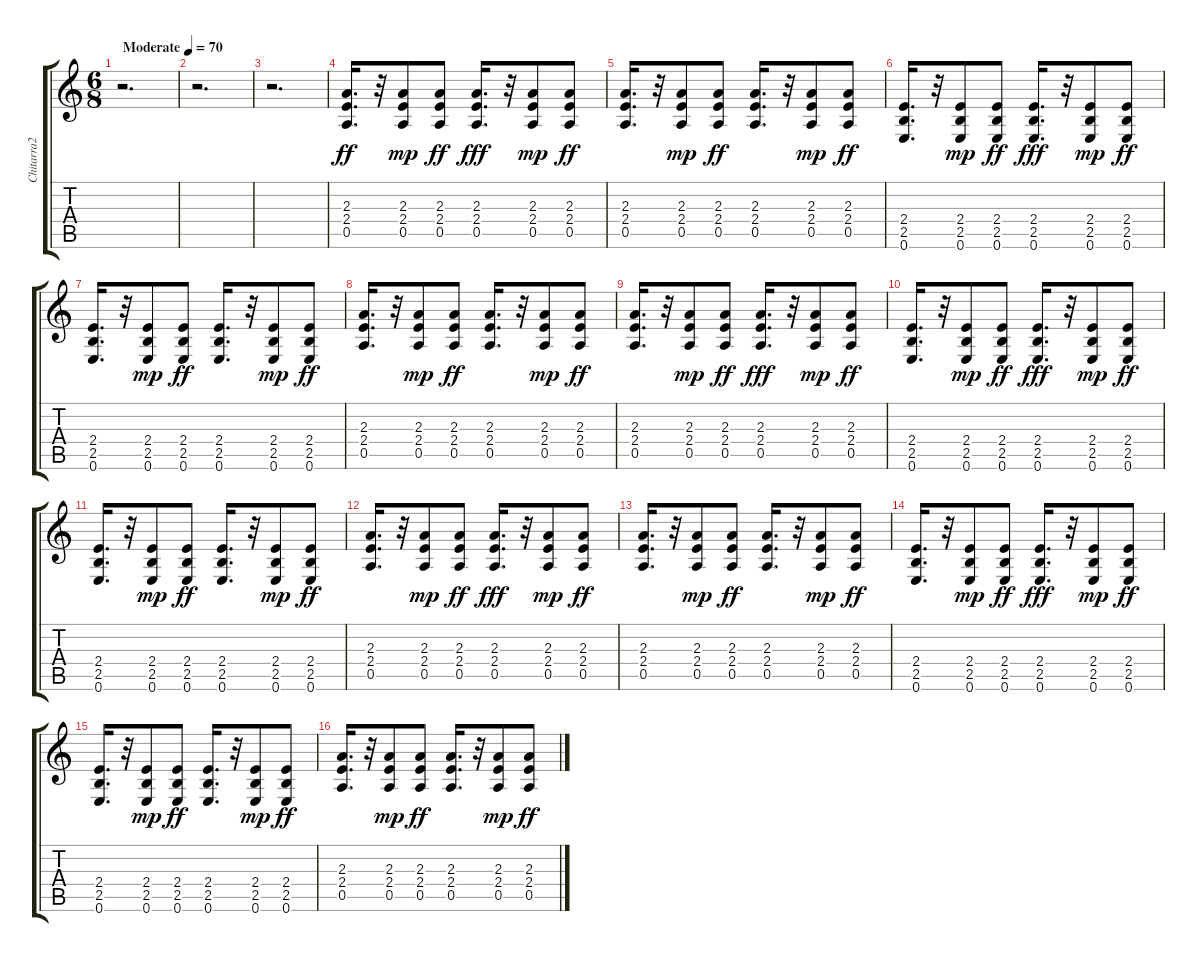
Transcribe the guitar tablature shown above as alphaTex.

\track ("Chitarra2" "Chitarra2") {instrument acousticguitarsteel}
\staff {score tabs}
\tuning (E4 B3 G3 D3 A2 E2) {hide}
\ts (6 8)
\tempo (70 "Moderate")
\clef g2
\ks c
r.2{d dy ff instrument acousticguitarsteel} |
r.2{d} |
r.2{d} |
(2.3 2.4 0.5).16{d} r.32 (2.3 2.4 0.5).8{dy mp} (2.3 2.4 0.5).8{dy ff} (2.3 2.4 0.5).16{d dy fff} r.32 (2.3 2.4 0.5).8{dy mp} (2.3 2.4 0.5).8{dy ff} |
(2.3 2.4 0.5).16{d} r.32 (2.3 2.4 0.5).8{dy mp} (2.3 2.4 0.5).8{dy ff} (2.3 2.4 0.5).16{d} r.32 (2.3 2.4 0.5).8{dy mp} (2.3 2.4 0.5).8{dy ff} |
(2.4 2.5 0.6).16{d} r.32 (2.4 2.5 0.6).8{dy mp} (2.4 2.5 0.6).8{dy ff} (2.4 2.5 0.6).16{d dy fff} r.32 (2.4 2.5 0.6).8{dy mp} (2.4 2.5 0.6).8{dy ff} |
(2.4 2.5 0.6).16{d} r.32 (2.4 2.5 0.6).8{dy mp} (2.4 2.5 0.6).8{dy ff} (2.4 2.5 0.6).16{d} r.32 (2.4 2.5 0.6).8{dy mp} (2.4 2.5 0.6).8{dy ff} |
(2.3 2.4 0.5).16{d} r.32 (2.3 2.4 0.5).8{dy mp} (2.3 2.4 0.5).8{dy ff} (2.3 2.4 0.5).16{d} r.32 (2.3 2.4 0.5).8{dy mp} (2.3 2.4 0.5).8{dy ff} |
(2.3 2.4 0.5).16{d} r.32 (2.3 2.4 0.5).8{dy mp} (2.3 2.4 0.5).8{dy ff} (2.3 2.4 0.5).16{d dy fff} r.32 (2.3 2.4 0.5).8{dy mp} (2.3 2.4 0.5).8{dy ff} |
(2.4 2.5 0.6).16{d} r.32 (2.4 2.5 0.6).8{dy mp} (2.4 2.5 0.6).8{dy ff} (2.4 2.5 0.6).16{d dy fff} r.32 (2.4 2.5 0.6).8{dy mp} (2.4 2.5 0.6).8{dy ff} |
(2.4 2.5 0.6).16{d} r.32 (2.4 2.5 0.6).8{dy mp} (2.4 2.5 0.6).8{dy ff} (2.4 2.5 0.6).16{d} r.32 (2.4 2.5 0.6).8{dy mp} (2.4 2.5 0.6).8{dy ff} |
(2.3 2.4 0.5).16{d} r.32 (2.3 2.4 0.5).8{dy mp} (2.3 2.4 0.5).8{dy ff} (2.3 2.4 0.5).16{d dy fff} r.32 (2.3 2.4 0.5).8{dy mp} (2.3 2.4 0.5).8{dy ff} |
(2.3 2.4 0.5).16{d} r.32 (2.3 2.4 0.5).8{dy mp} (2.3 2.4 0.5).8{dy ff} (2.3 2.4 0.5).16{d} r.32 (2.3 2.4 0.5).8{dy mp} (2.3 2.4 0.5).8{dy ff} |
(2.4 2.5 0.6).16{d} r.32 (2.4 2.5 0.6).8{dy mp} (2.4 2.5 0.6).8{dy ff} (2.4 2.5 0.6).16{d dy fff} r.32 (2.4 2.5 0.6).8{dy mp} (2.4 2.5 0.6).8{dy ff} |
(2.4 2.5 0.6).16{d} r.32 (2.4 2.5 0.6).8{dy mp} (2.4 2.5 0.6).8{dy ff} (2.4 2.5 0.6).16{d} r.32 (2.4 2.5 0.6).8{dy mp} (2.4 2.5 0.6).8{dy ff} |
(2.3 2.4 0.5).16{d} r.32 (2.3 2.4 0.5).8{dy mp} (2.3 2.4 0.5).8{dy ff} (2.3 2.4 0.5).16{d} r.32 (2.3 2.4 0.5).8{dy mp} (2.3 2.4 0.5).8{dy ff}
